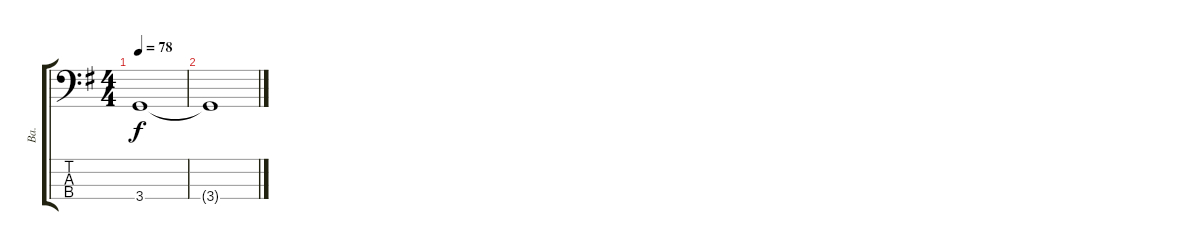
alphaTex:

\track ("Ba." "Ba.") {instrument electricbassfinger}
\staff {score tabs}
\tuning (G2 D2 A1 E1) {hide}
\ts (4 4)
\tempo 78
\clef f4
\ks g
3.4.1{dy f} |
3.4{t}.1
